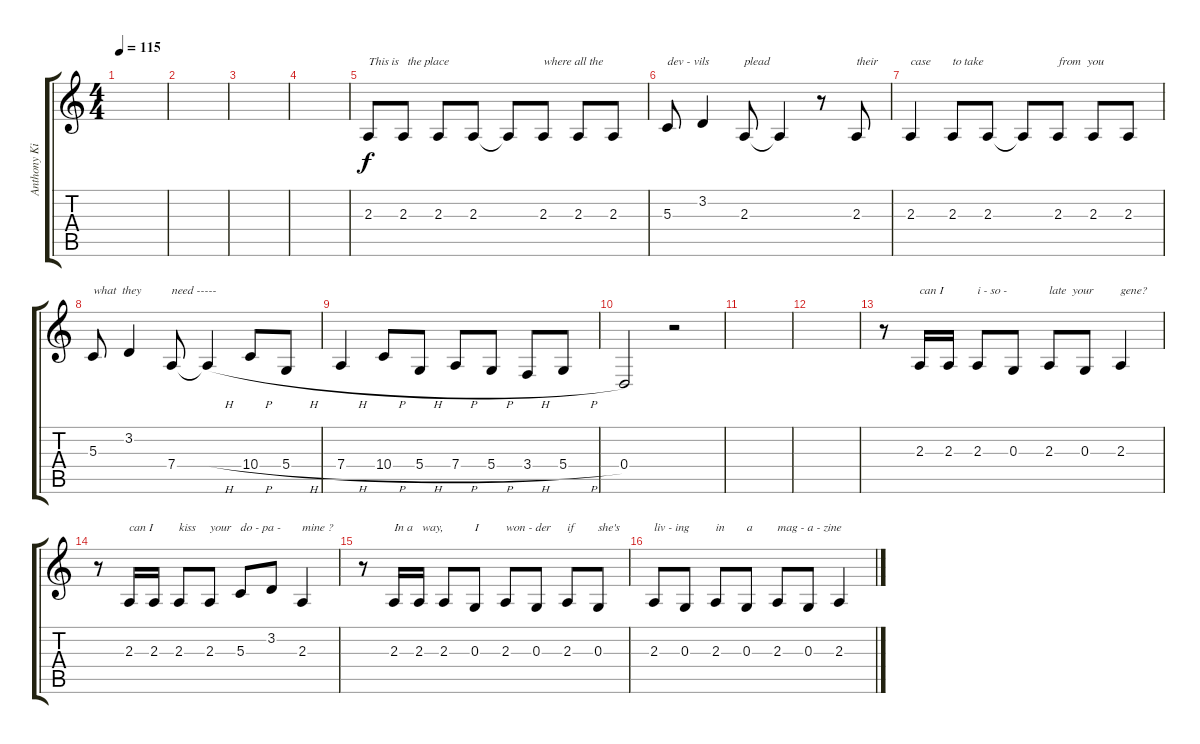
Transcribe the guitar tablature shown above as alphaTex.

\track ("Anthony Kiedis" "Anthony Ki") {instrument voiceoohs}
\staff {score tabs}
\tuning (E4 B3 G3 D3 A2 E2) {hide}
\ts (4 4)
\tempo 115
\clef g2
\ks c
|
|
|
|
2.3.8{txt "This is   the place"} 2.3.8 2.3.8 2.3.8 2.3{t}.8 2.3.8{txt "where all the"} 2.3.8 2.3.8 |
5.3.8{txt "dev - vils"} 3.2.4 2.3.8{txt "plead"} 2.3{t}.4 r.8 2.3.8{txt "their"} |
2.3.4{txt "case"} 2.3.8{txt "to take"} 2.3.8 2.3{t}.8 2.3.8{txt "from  you"} 2.3.8 2.3.8 |
5.3.8{txt "what  they"} 3.2.4 7.4.8{txt "need -----"} 7.4{h t}.4 10.4{h}.8 5.4{h}.8 |
7.4{h}.4 10.4{h}.8 5.4{h}.8 7.4{h}.8 5.4{h}.8 3.4{h}.8 5.4{h}.8 |
0.4.2 r.2 |
|
|
r.8 2.3.16{txt "can I"} 2.3.16 2.3.8{txt "i - so - "} 0.3.8 2.3.8{txt "late  your"} 0.3.8 2.3.4{txt "gene?"} |
r.8 2.3.16{txt "can I "} 2.3.16 2.3.8{txt "kiss"} 2.3.8{txt "your"} 5.3.8{txt "do - pa - "} 3.2.8 2.3.4{txt "mine ?"} |
r.8 2.3.16{txt "In a   way,"} 2.3.16 2.3.8 0.3.8{txt "I"} 2.3.8{txt "won - der "} 0.3.8 2.3.8{txt "if"} 0.3.8{txt "she's"} |
2.3.8{txt "liv - ing "} 0.3.8 2.3.8{txt "in"} 0.3.8{txt "a"} 2.3.8{txt "mag - a - zine"} 0.3.8 2.3.4
